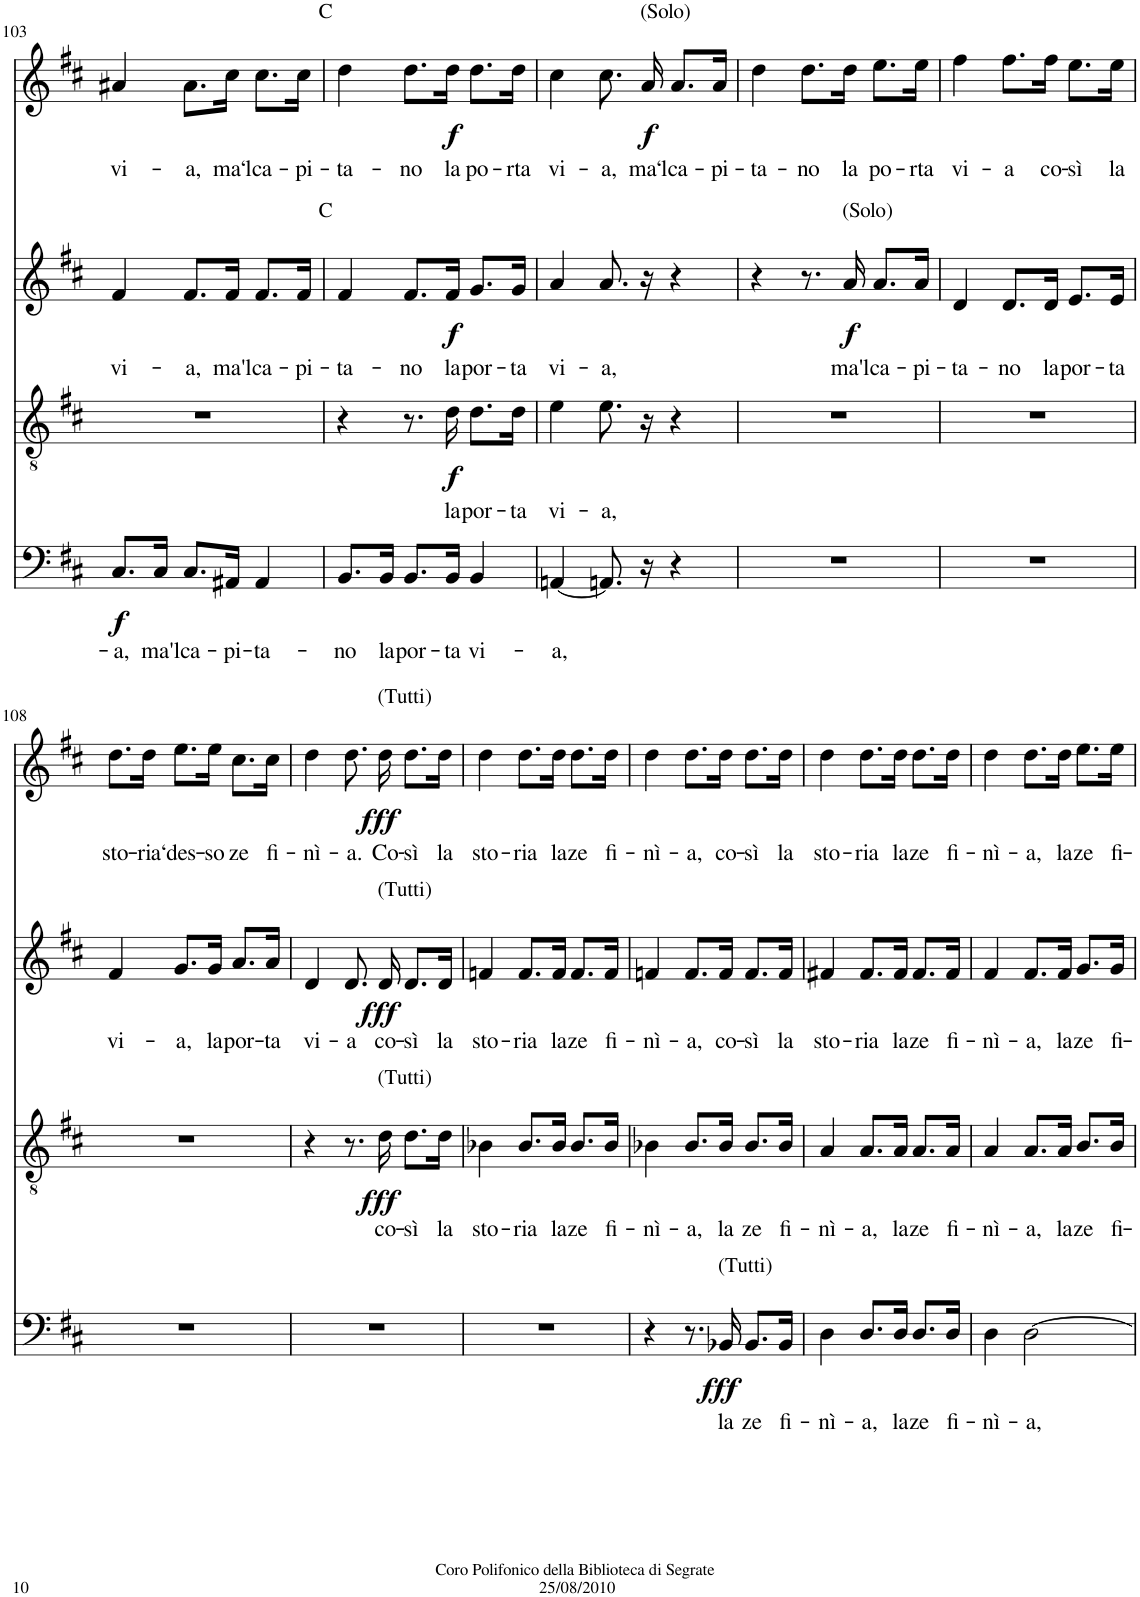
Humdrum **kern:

**kern	**text	**dynam	**kern	**text	**dynam	**kern	**text	**dynam	**kern	**text	**dynam
*part4	*part4	*part4	*part3	*part3	*part3	*part2	*part2	*part2	*part1	*part1	*part1
*staff4	*staff4	*staff4	*staff3	*staff3	*staff3	*staff2	*staff2	*staff2	*staff1	*staff1	*staff1
*I"Bassi	*	*	*I"Tenori	*	*	*I"Contralti	*	*	*I"Soprani	*	*
!!LO:PB:g=z
*clefF4	*	*	*clefGv2	*	*	*clefG2	*	*	*clefG2	*	*
*k[f#c#]	*	*	*k[f#c#]	*	*	*k[f#c#]	*	*	*k[f#c#]	*	*
*D:	*	*	*D:	*	*	*D:	*	*	*D:	*	*
*M3/4	*	*	*M3/4	*	*	*M3/4	*	*	*M3/4	*	*
=103	=103	=103	=103	=103	=103	=103	=103	=103	=103	=103	=103
!	!LO:LY:b	!LO:DY:b	!	!	!	!	!LO:LY:b	!	!	!LO:LY:b	!
8.C#/L	-a,	f	2.r	.	.	4f#/	vi-	.	4a#X/	vi-	.
!	!LO:LY:b	!	!	!	!	!	!	!	!	!	!
16C#/Jk	ma'l	.	.	.	.	.	.	.	.	.	.
!	!LO:LY:b	!	!	!	!	!	!LO:LY:b	!	!	!LO:LY:b	!
8.C#/L	ca-	.	.	.	.	8.f#/L	-a,	.	8.a#\L	-a,	.
!	!LO:LY:b	!	!	!	!	!	!LO:LY:b	!	!	!LO:LY:b	!
16AA#X/Jk	-pi-	.	.	.	.	16f#/Jk	ma'l	.	16cc#\Jk	ma‘l	.
!	!LO:LY:b	!	!	!	!	!	!LO:LY:b	!	!	!LO:LY:b	!
4AA#/	-ta-	.	.	.	.	8.f#/L	ca-	.	8.cc#\L	ca-	.
!	!	!	!	!	!	!	!LO:LY:b	!	!	!LO:LY:b	!
.	.	.	.	.	.	16f#/Jk	-pi-	.	16cc#\Jk	-pi-	.
!	!	!	!	!	!	!	!	!	!LO:TX:a:t=C	!	!
!	!	!	!	!	!	!LO:TX:a:t=C	!	!	!	!	!
=104	=104	=104	=104	=104	=104	=104	=104	=104	=104	=104	=104
!	!LO:LY:b	!	!	!	!	!	!LO:LY:b	!	!	!LO:LY:b	!
8.BB/L	-no	.	4r	.	.	4f#/	-ta-	.	4dd\	-ta-	.
!	!LO:LY:b	!	!	!	!	!	!	!	!	!	!
16BB/Jk	la	.	.	.	.	.	.	.	.	.	.
!	!LO:LY:b	!	!	!	!	!	!LO:LY:b	!	!	!LO:LY:b	!
8.BB/L	por-	.	8.r	.	.	8.f#/L	-no	.	8.dd\L	-no	.
!	!LO:LY:b	!	!	!LO:LY:b	!LO:DY:b	!	!LO:LY:b	!LO:DY:b	!	!LO:LY:b	!LO:DY:b
16BB/Jk	-ta	.	16d\	la	f	16f#/Jk	la	f	16dd\Jk	la	f
!	!LO:LY:b	!	!	!LO:LY:b	!	!	!LO:LY:b	!	!	!LO:LY:b	!
4BB/	vi-	.	8.d\L	por-	.	8.g/L	por-	.	8.dd\L	po-	.
!	!	!	!	!LO:LY:b	!	!	!LO:LY:b	!	!	!LO:LY:b	!
.	.	.	16d\Jk	-ta	.	16g/Jk	-ta	.	16dd\Jk	-rta	.
=105	=105	=105	=105	=105	=105	=105	=105	=105	=105	=105	=105
!	!LO:LY:b	!	!	!LO:LY:b	!	!	!LO:LY:b	!	!	!LO:LY:b	!
[4AAn/	-a,	.	4e\	vi-	.	4a/	vi-	.	4cc#\	vi-	.
!	!	!	!	!LO:LY:b	!	!	!LO:LY:b	!	!	!LO:LY:b	!
8.AAn/]	.	.	8.e\	-a,	.	8.a/	-a,	.	8.cc#\	-a,	.
!	!	!	!	!	!	!	!	!	!LO:TX:a:t=(Solo)	!	!
!	!	!	!	!	!	!	!	!	!	!LO:LY:b	!LO:DY:b
16r	.	.	16r	.	.	16r	.	.	16a/	ma‘l	f
!	!	!	!	!	!	!	!	!	!	!LO:LY:b	!
4r	.	.	4r	.	.	4r	.	.	8.a/L	ca-	.
!	!	!	!	!	!	!	!	!	!	!LO:LY:b	!
.	.	.	.	.	.	.	.	.	16a/Jk	-pi-	.
=106	=106	=106	=106	=106	=106	=106	=106	=106	=106	=106	=106
!	!	!	!	!	!	!	!	!	!	!LO:LY:b	!
2.r	.	.	2.r	.	.	4r	.	.	4dd\	-ta-	.
!	!	!	!	!	!	!	!	!	!	!LO:LY:b	!
.	.	.	.	.	.	8.r	.	.	8.dd\L	-no	.
!	!	!	!	!	!	!LO:TX:a:t=(Solo)	!	!	!	!	!
!	!	!	!	!	!	!	!LO:LY:b	!LO:DY:b	!	!LO:LY:b	!
.	.	.	.	.	.	16a/	ma'l	f	16dd\Jk	la	.
!	!	!	!	!	!	!	!LO:LY:b	!	!	!LO:LY:b	!
.	.	.	.	.	.	8.a/L	ca-	.	8.ee\L	po-	.
!	!	!	!	!	!	!	!LO:LY:b	!	!	!LO:LY:b	!
.	.	.	.	.	.	16a/Jk	-pi-	.	16ee\Jk	-rta	.
=107	=107	=107	=107	=107	=107	=107	=107	=107	=107	=107	=107
!	!	!	!	!	!	!	!LO:LY:b	!	!	!LO:LY:b	!
2.r	.	.	2.r	.	.	4d/	-ta-	.	4ff#\	vi-	.
!	!	!	!	!	!	!	!LO:LY:b	!	!	!LO:LY:b	!
.	.	.	.	.	.	8.d/L	-no	.	8.ff#\L	-a	.
!	!	!	!	!	!	!	!LO:LY:b	!	!	!LO:LY:b	!
.	.	.	.	.	.	16d/Jk	la	.	16ff#\Jk	co-	.
!	!	!	!	!	!	!	!LO:LY:b	!	!	!LO:LY:b	!
.	.	.	.	.	.	8.e/L	por-	.	8.ee\L	-sì	.
!	!	!	!	!	!	!	!LO:LY:b	!	!	!LO:LY:b	!
.	.	.	.	.	.	16e/Jk	-ta	.	16ee\Jk	la	.
!!LO:LB:g=z
=108	=108	=108	=108	=108	=108	=108	=108	=108	=108	=108	=108
!	!	!	!	!	!	!	!LO:LY:b	!	!	!LO:LY:b	!
2.r	.	.	2.r	.	.	4f#/	vi-	.	8.dd\L	sto-	.
!	!	!	!	!	!	!	!	!	!	!LO:LY:b	!
.	.	.	.	.	.	.	.	.	16dd\Jk	-ria	.
!	!	!	!	!	!	!	!LO:LY:b	!	!	!LO:LY:b	!
.	.	.	.	.	.	8.g/L	-a,	.	8.ee\L	‘des-	.
!	!	!	!	!	!	!	!LO:LY:b	!	!	!LO:LY:b	!
.	.	.	.	.	.	16g/Jk	la	.	16ee\Jk	-so	.
!	!	!	!	!	!	!	!LO:LY:b	!	!	!LO:LY:b	!
.	.	.	.	.	.	8.a/L	por-	.	8.cc#\L	ze	.
!	!	!	!	!	!	!	!LO:LY:b	!	!	!LO:LY:b	!
.	.	.	.	.	.	16a/Jk	-ta	.	16cc#\Jk	fi-	.
=109	=109	=109	=109	=109	=109	=109	=109	=109	=109	=109	=109
!	!	!	!	!	!	!	!LO:LY:b	!	!	!LO:LY:b	!
2.r	.	.	4r	.	.	4d/	vi-	.	4dd\	-nì-	.
!	!	!	!	!	!	!	!LO:LY:b	!	!	!LO:LY:b	!
.	.	.	8.r	.	.	8.d/	-a	.	8.dd\	-a.	.
!	!	!	!	!	!	!	!	!	!LO:TX:a:t=(Tutti)	!	!
!	!	!	!	!	!	!LO:TX:a:t=(Tutti)	!	!	!	!	!
!	!	!	!LO:TX:a:t=(Tutti)	!	!	!	!	!	!	!	!
!	!	!	!	!LO:LY:b	!LO:DY:b	!	!LO:LY:b	!LO:DY:b	!	!LO:LY:b	!LO:DY:b
.	.	.	16d\	co-	fff	16d/	co-	fff	16dd\	Co-	fff
!	!	!	!	!LO:LY:b	!	!	!LO:LY:b	!	!	!LO:LY:b	!
.	.	.	8.d\L	-sì	.	8.d/L	-sì	.	8.dd\L	-sì	.
!	!	!	!	!LO:LY:b	!	!	!LO:LY:b	!	!	!LO:LY:b	!
.	.	.	16d\Jk	la	.	16d/Jk	la	.	16dd\Jk	la	.
=110	=110	=110	=110	=110	=110	=110	=110	=110	=110	=110	=110
!	!	!	!	!LO:LY:b	!	!	!LO:LY:b	!	!	!LO:LY:b	!
2.r	.	.	4B-X\	sto-	.	4fn/	sto-	.	4dd\	sto-	.
!	!	!	!	!LO:LY:b	!	!	!LO:LY:b	!	!	!LO:LY:b	!
.	.	.	8.B-/L	-ria	.	8.f/L	-ria	.	8.dd\L	-ria	.
!	!	!	!	!LO:LY:b	!	!	!LO:LY:b	!	!	!LO:LY:b	!
.	.	.	16B-/Jk	la	.	16f/Jk	la	.	16dd\Jk	la	.
!	!	!	!	!LO:LY:b	!	!	!LO:LY:b	!	!	!LO:LY:b	!
.	.	.	8.B-/L	ze	.	8.f/L	ze	.	8.dd\L	ze	.
!	!	!	!	!LO:LY:b	!	!	!LO:LY:b	!	!	!LO:LY:b	!
.	.	.	16B-/Jk	fi-	.	16f/Jk	fi-	.	16dd\Jk	fi-	.
=111	=111	=111	=111	=111	=111	=111	=111	=111	=111	=111	=111
!	!	!	!	!LO:LY:b	!	!	!LO:LY:b	!	!	!LO:LY:b	!
4r	.	.	4B-X\	-nì-	.	4fn/	-nì-	.	4dd\	-nì-	.
!	!	!	!	!LO:LY:b	!	!	!LO:LY:b	!	!	!LO:LY:b	!
8.r	.	.	8.B-/L	-a,	.	8.f/L	-a,	.	8.dd\L	-a,	.
!LO:TX:a:t=(Tutti)	!	!	!	!	!	!	!	!	!	!	!
!	!LO:LY:b	!LO:DY:b	!	!LO:LY:b	!	!	!LO:LY:b	!	!	!LO:LY:b	!
16BB-X/	la	fff	16B-/Jk	la	.	16f/Jk	co-	.	16dd\Jk	co-	.
!	!LO:LY:b	!	!	!LO:LY:b	!	!	!LO:LY:b	!	!	!LO:LY:b	!
8.BB-/L	ze	.	8.B-/L	ze	.	8.f/L	-sì	.	8.dd\L	-sì	.
!	!LO:LY:b	!	!	!LO:LY:b	!	!	!LO:LY:b	!	!	!LO:LY:b	!
16BB-/Jk	fi-	.	16B-/Jk	fi-	.	16f/Jk	la	.	16dd\Jk	la	.
=112	=112	=112	=112	=112	=112	=112	=112	=112	=112	=112	=112
!	!LO:LY:b	!	!	!LO:LY:b	!	!	!LO:LY:b	!	!	!LO:LY:b	!
4D\	-nì-	.	4A/	-nì-	.	4f#X/	sto-	.	4dd\	sto-	.
!	!LO:LY:b	!	!	!LO:LY:b	!	!	!LO:LY:b	!	!	!LO:LY:b	!
8.D/L	-a,	.	8.A/L	-a,	.	8.f#/L	-ria	.	8.dd\L	-ria	.
!	!LO:LY:b	!	!	!LO:LY:b	!	!	!LO:LY:b	!	!	!LO:LY:b	!
16D/Jk	la	.	16A/Jk	la	.	16f#/Jk	la	.	16dd\Jk	la	.
!	!LO:LY:b	!	!	!LO:LY:b	!	!	!LO:LY:b	!	!	!LO:LY:b	!
8.D/L	ze	.	8.A/L	ze	.	8.f#/L	ze	.	8.dd\L	ze	.
!	!LO:LY:b	!	!	!LO:LY:b	!	!	!LO:LY:b	!	!	!LO:LY:b	!
16D/Jk	fi-	.	16A/Jk	fi-	.	16f#/Jk	fi-	.	16dd\Jk	fi-	.
=113	=113	=113	=113	=113	=113	=113	=113	=113	=113	=113	=113
!	!LO:LY:b	!	!	!LO:LY:b	!	!	!LO:LY:b	!	!	!LO:LY:b	!
4D\	-nì-	.	4A/	-nì-	.	4f#/	-nì-	.	4dd\	-nì-	.
!	!LO:LY:b	!	!	!LO:LY:b	!	!	!LO:LY:b	!	!	!LO:LY:b	!
[2D\	-a,	.	8.A/L	-a,	.	8.f#/L	-a,	.	8.dd\L	-a,	.
!	!	!	!	!LO:LY:b	!	!	!LO:LY:b	!	!	!LO:LY:b	!
.	.	.	16A/Jk	la	.	16f#/Jk	la	.	16dd\Jk	la	.
!	!	!	!	!LO:LY:b	!	!	!LO:LY:b	!	!	!LO:LY:b	!
.	.	.	8.B/L	ze	.	8.g/L	ze	.	8.ee\L	ze	.
!	!	!	!	!LO:LY:b	!	!	!LO:LY:b	!	!	!LO:LY:b	!
.	.	.	16B/Jk	fi-	.	16g/Jk	fi-	.	16ee\Jk	fi-	.
=	=	=	=	=	=	=	=	=	=	=	=
*-	*-	*-	*-	*-	*-	*-	*-	*-	*-	*-	*-
